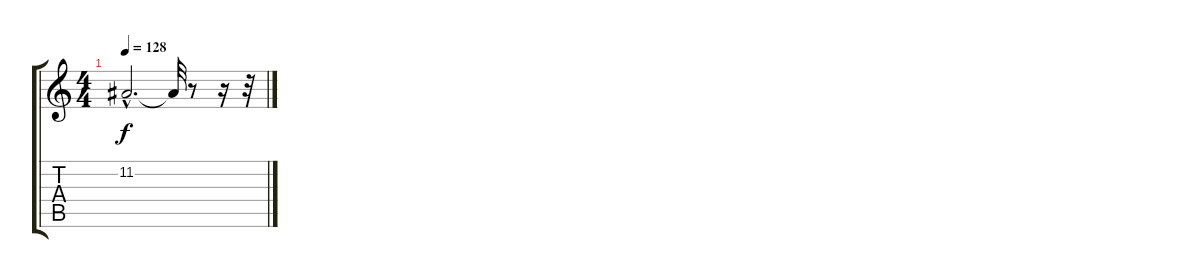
\track "" {instrument lead1square}
\staff {score tabs}
\tuning (E4 B3 G3 D3 A2 E2) {hide}
\ts (4 4)
\tempo 128
\clef g2
\ks c
11.2{hac t}.2{d dy f} 11.2{t}.32 r.8 r.16 r.32
